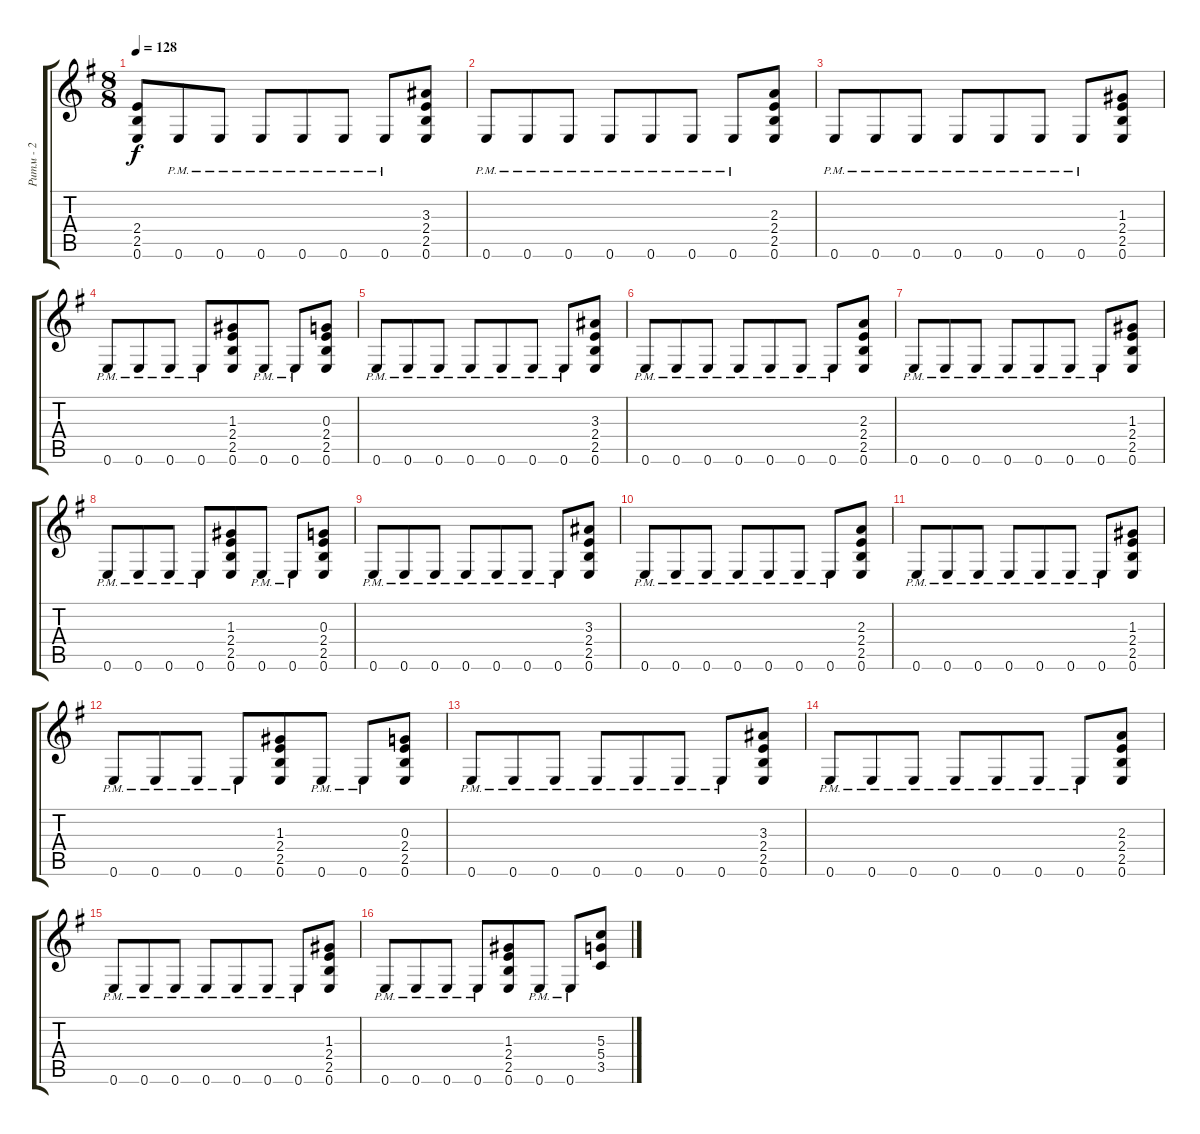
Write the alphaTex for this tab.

\track ("Ритм - 2" "Ритм - 2") {instrument distortionguitar}
\staff {score tabs}
\tuning (E4 B3 G3 D3 A2 E2) {hide}
\ts (8 8)
\tempo 128
\clef g2
\ks g
(2.4 2.5 0.6).8{dy f instrument distortionguitar} 0.6{pm}.8 0.6{pm}.8 0.6{pm}.8 0.6{pm}.8 0.6{pm}.8 0.6{pm}.8 (3.3 2.4 2.5 0.6).8 |
0.6{pm}.8 0.6{pm}.8 0.6{pm}.8 0.6{pm}.8 0.6{pm}.8 0.6{pm}.8 0.6{pm}.8 (2.3 2.4 2.5 0.6).8 |
0.6{pm}.8 0.6{pm}.8 0.6{pm}.8 0.6{pm}.8 0.6{pm}.8 0.6{pm}.8 0.6{pm}.8 (1.3 2.4 2.5 0.6).8 |
0.6{pm}.8 0.6{pm}.8 0.6{pm}.8 0.6{pm}.8 (1.3 2.4 2.5 0.6).8 0.6{pm}.8 0.6{pm}.8 (0.3 2.4 2.5 0.6).8 |
0.6{pm}.8 0.6{pm}.8 0.6{pm}.8 0.6{pm}.8 0.6{pm}.8 0.6{pm}.8 0.6{pm}.8 (3.3 2.4 2.5 0.6).8 |
0.6{pm}.8 0.6{pm}.8 0.6{pm}.8 0.6{pm}.8 0.6{pm}.8 0.6{pm}.8 0.6{pm}.8 (2.3 2.4 2.5 0.6).8 |
0.6{pm}.8 0.6{pm}.8 0.6{pm}.8 0.6{pm}.8 0.6{pm}.8 0.6{pm}.8 0.6{pm}.8 (1.3 2.4 2.5 0.6).8 |
0.6{pm}.8 0.6{pm}.8 0.6{pm}.8 0.6{pm}.8 (1.3 2.4 2.5 0.6).8 0.6{pm}.8 0.6{pm}.8 (0.3 2.4 2.5 0.6).8 |
0.6{pm}.8 0.6{pm}.8 0.6{pm}.8 0.6{pm}.8 0.6{pm}.8 0.6{pm}.8 0.6{pm}.8 (3.3 2.4 2.5 0.6).8 |
0.6{pm}.8 0.6{pm}.8 0.6{pm}.8 0.6{pm}.8 0.6{pm}.8 0.6{pm}.8 0.6{pm}.8 (2.3 2.4 2.5 0.6).8 |
0.6{pm}.8 0.6{pm}.8 0.6{pm}.8 0.6{pm}.8 0.6{pm}.8 0.6{pm}.8 0.6{pm}.8 (1.3 2.4 2.5 0.6).8 |
0.6{pm}.8 0.6{pm}.8 0.6{pm}.8 0.6{pm}.8 (1.3 2.4 2.5 0.6).8 0.6{pm}.8 0.6{pm}.8 (0.3 2.4 2.5 0.6).8 |
0.6{pm}.8 0.6{pm}.8 0.6{pm}.8 0.6{pm}.8 0.6{pm}.8 0.6{pm}.8 0.6{pm}.8 (3.3 2.4 2.5 0.6).8 |
0.6{pm}.8 0.6{pm}.8 0.6{pm}.8 0.6{pm}.8 0.6{pm}.8 0.6{pm}.8 0.6{pm}.8 (2.3 2.4 2.5 0.6).8 |
0.6{pm}.8 0.6{pm}.8 0.6{pm}.8 0.6{pm}.8 0.6{pm}.8 0.6{pm}.8 0.6{pm}.8 (1.3 2.4 2.5 0.6).8 |
0.6{pm}.8 0.6{pm}.8 0.6{pm}.8 0.6{pm}.8 (1.3 2.4 2.5 0.6).8 0.6{pm}.8 0.6{pm}.8 (5.3 5.4 3.5).8
